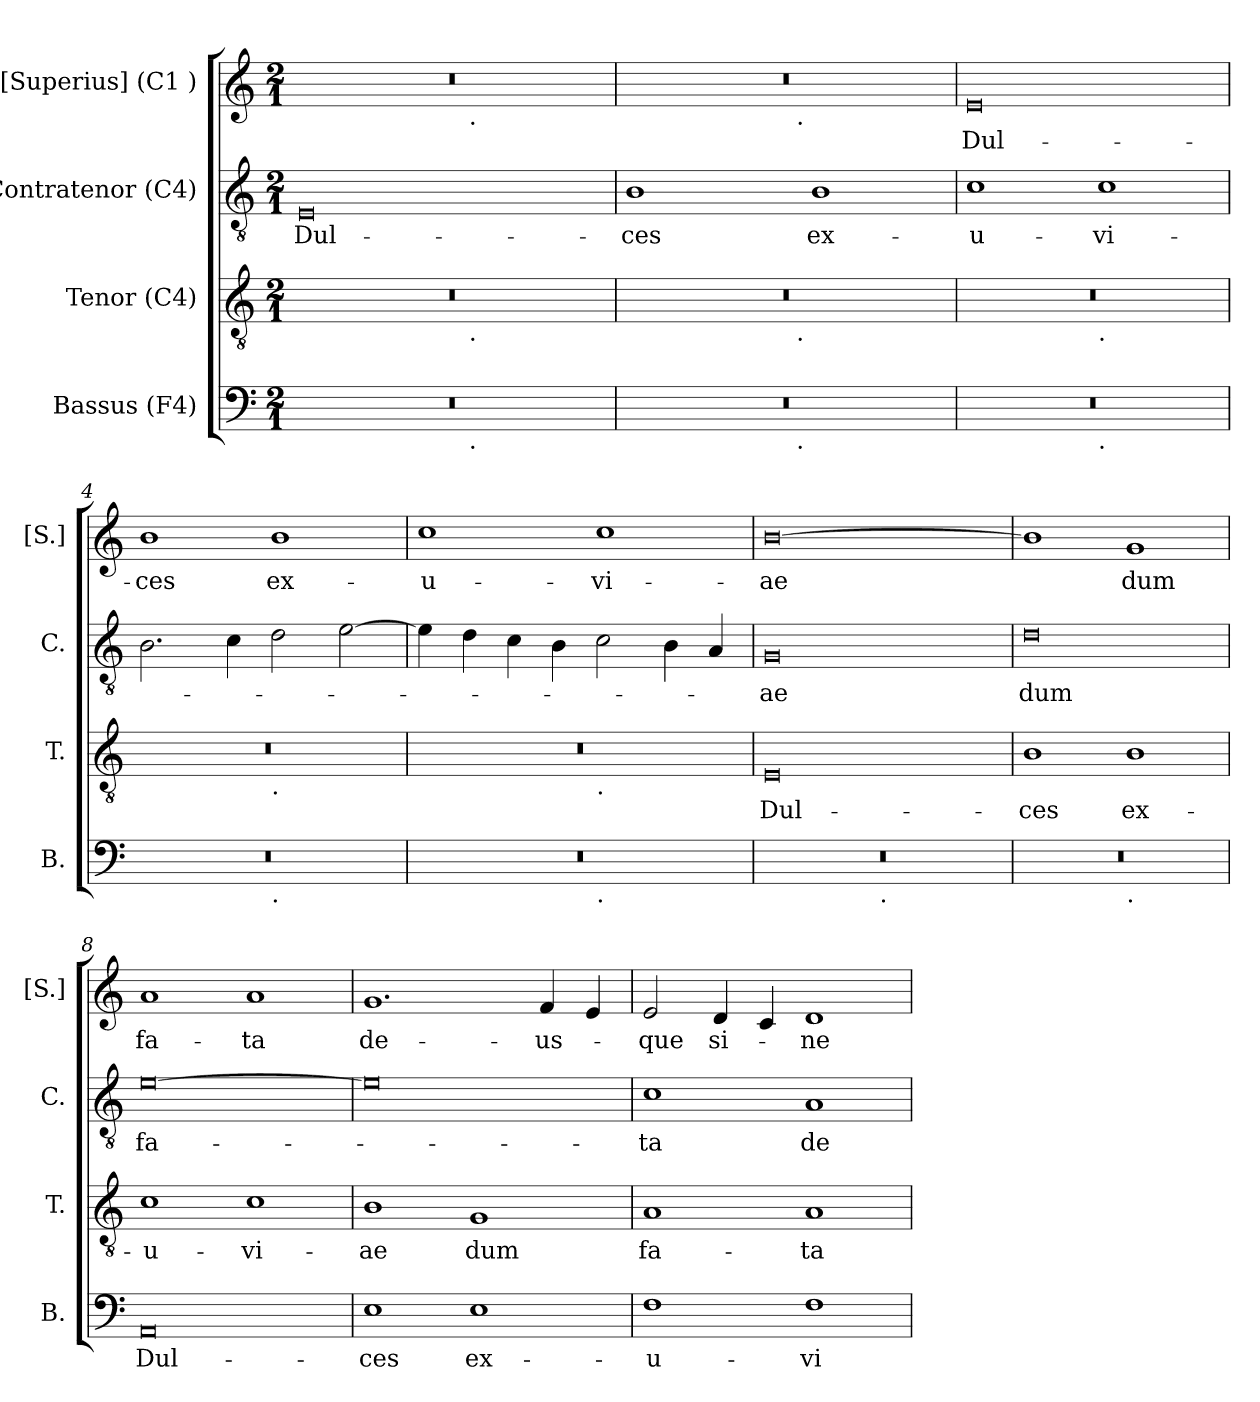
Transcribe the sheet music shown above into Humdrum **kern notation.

**kern	**text	**kern	**text	**kern	**text	**kern	**text
*part4	*part4	*part3	*part3	*part2	*part2	*part1	*part1
*staff4	*staff4	*staff3	*staff3	*staff2	*staff2	*staff1	*staff1
*I"Bassus (F4)	*	*I"Tenor (C4)	*	*I"Contratenor (C4)	*	*I"[Superius] (C1 )	*
*I'B.	*	*I'T.	*	*I'C.	*	*I'[S.]	*
*clefF4	*	*clefGv2	*	*clefGv2	*	*clefG2	*
*k[]	*	*k[]	*	*k[]	*	*k[]	*
*C:	*	*C:	*	*C:	*	*C:	*
*M2/1	*	*M2/1	*	*M2/1	*	*M2/1	*
=1	=1	=1	=1	=1	=1	=1	=1
!	!	!	!	!	!LO:LY:b	!	!
*^	*	*^	*	*	*	*^	*
0r	2ryy	.	0r	2ryy	.	0E	Dul-	0r	2ryy	.
.	4...ryy	.	.	4...ryy	.	.	.	.	4...ryy	.
!	!	!	!	!	!	!	!	!	!LO:TX:b:t=.	!
!	!	!	!	!LO:TX:b:t=.	!	!	!	!	!	!
!	!LO:TX:b:t=.	!	!	!	!	!	!	!	!	!
.	1ryy	.	.	1ryy	.	.	.	.	1ryy	.
.	32ryy	.	.	32ryy	.	.	.	.	32ryy	.
=2	=2	=2	=2	=2	=2	=2	=2	=2	=2	=2
!	!	!	!	!	!	!	!LO:LY:b	!	!	!
0r	2ryy	.	0r	2ryy	.	1B	-ces	0r	2ryy	.
.	4...ryy	.	.	4...ryy	.	.	.	.	4...ryy	.
!	!	!	!	!	!	!	!	!	!LO:TX:b:t=.	!
!	!	!	!	!LO:TX:b:t=.	!	!	!	!	!	!
!	!LO:TX:b:t=.	!	!	!	!	!	!	!	!	!
.	1ryy	.	.	1ryy	.	.	.	.	1ryy	.
!	!	!	!	!	!	!	!LO:LY:b	!	!	!
.	.	.	.	.	.	1B	ex-	.	.	.
.	32ryy	.	.	32ryy	.	.	.	.	32ryy	.
=3	=3	=3	=3	=3	=3	=3	=3	=3	=3	=3
!	!	!	!	!	!	!	!LO:LY:b	!	!	!LO:LY:b
*	*	*	*	*	*	*	*	*v	*v	*
0r	1ryy	.	0r	1ryy	.	1c	-u-	0e	Dul-
!	!	!	!	!LO:TX:b:t=.	!	!	!	!	!
!	!LO:TX:b:t=.	!	!	!	!	!	!	!	!
!	!	!	!	!	!	!	!LO:LY:b	!	!
.	1ryy	.	.	1ryy	.	1c	-vi-	.	.
=4	=4	=4	=4	=4	=4	=4	=4	=4	=4
!	!	!	!	!	!	!	!	!	!LO:LY:b
0r	1ryy	.	0r	1ryy	.	2.B\	.	1b	-ces
.	.	.	.	.	.	4c\	.	.	.
!	!	!	!	!LO:TX:b:t=.	!	!	!	!	!
!	!LO:TX:b:t=.	!	!	!	!	!	!	!	!
!	!	!	!	!	!	!	!	!	!LO:LY:b
.	1ryy	.	.	1ryy	.	2d\	.	1b	ex-
.	.	.	.	.	.	[>2e\	.	.	.
=5	=5	=5	=5	=5	=5	=5	=5	=5	=5
!	!	!	!	!	!	!	!	!	!LO:LY:b
0r	1ryy	.	0r	1ryy	.	4e\]	.	1cc	-u-
.	.	.	.	.	.	4d\	.	.	.
.	.	.	.	.	.	4c\	.	.	.
.	.	.	.	.	.	4B\	.	.	.
!	!	!	!	!LO:TX:b:t=.	!	!	!	!	!
!	!LO:TX:b:t=.	!	!	!	!	!	!	!	!
!	!	!	!	!	!	!	!	!	!LO:LY:b
.	1ryy	.	.	1ryy	.	2c\	.	1cc	-vi-
.	.	.	.	.	.	4B\	.	.	.
.	.	.	.	.	.	4A/	.	.	.
!!LO:LB:g=z
=6	=6	=6	=6	=6	=6	=6	=6	=6	=6
!	!	!	!	!	!LO:LY:b	!	!LO:LY:b:rj	!	!LO:LY:b
*	*	*	*v	*v	*	*	*	*	*
0r	1ryy	.	0E	Dul-	0G	-ae	[>0b	-ae
.	32ryy	.	.	.	.	.	.	.
!	!LO:TX:b:t=.	!	!	!	!	!	!	!
.	2ryy	.	.	.	.	.	.	.
.	4...ryy	.	.	.	.	.	.	.
=7	=7	=7	=7	=7	=7	=7	=7	=7
!	!	!	!	!LO:LY:b	!	!LO:LY:b	!	!
0r	1ryy	.	1B	-ces	0d	dum	1b]	.
!	!LO:TX:b:t=.	!	!	!	!	!	!	!
!	!	!	!	!LO:LY:b	!	!	!	!LO:LY:b
.	1ryy	.	1B	ex-	.	.	1g	dum
=8	=8	=8	=8	=8	=8	=8	=8	=8
!	!	!LO:LY:b	!	!LO:LY:b	!	!LO:LY:b:rj	!	!LO:LY:b
*v	*v	*	*	*	*	*	*	*
0AA	Dul-	1c	-u-	[>0e	fa-	1a	fa-
!	!	!	!LO:LY:b	!	!	!	!LO:LY:b
.	.	1c	-vi-	.	.	1a	-ta
=9	=9	=9	=9	=9	=9	=9	=9
!	!LO:LY:b	!	!LO:LY:b	!	!	!	!LO:LY:b
1E	-ces	1B	-ae	0e]	.	1.g	de-
!	!LO:LY:b	!	!LO:LY:b	!	!	!	!
1E	ex-	1G	dum	.	.	.	.
!	!	!	!	!	!	!	!LO:LY:b
.	.	.	.	.	.	4f/	-us-
.	.	.	.	.	.	4e/	.
=10	=10	=10	=10	=10	=10	=10	=10
!	!LO:LY:b	!	!LO:LY:b	!	!LO:LY:b	!	!LO:LY:b
1F	-u-	1A	fa-	1c	-ta	2e/	-que
!	!	!	!	!	!	!	!LO:LY:b
.	.	.	.	.	.	4d/	si-
.	.	.	.	.	.	4c/	.
!	!LO:LY:b	!	!LO:LY:b	!	!LO:LY:b	!	!LO:LY:b
1F	-vi-	1A	-ta	1A	de-	1d	-ne-
=	=	=	=	=	=	=	=
*-	*-	*-	*-	*-	*-	*-	*-
